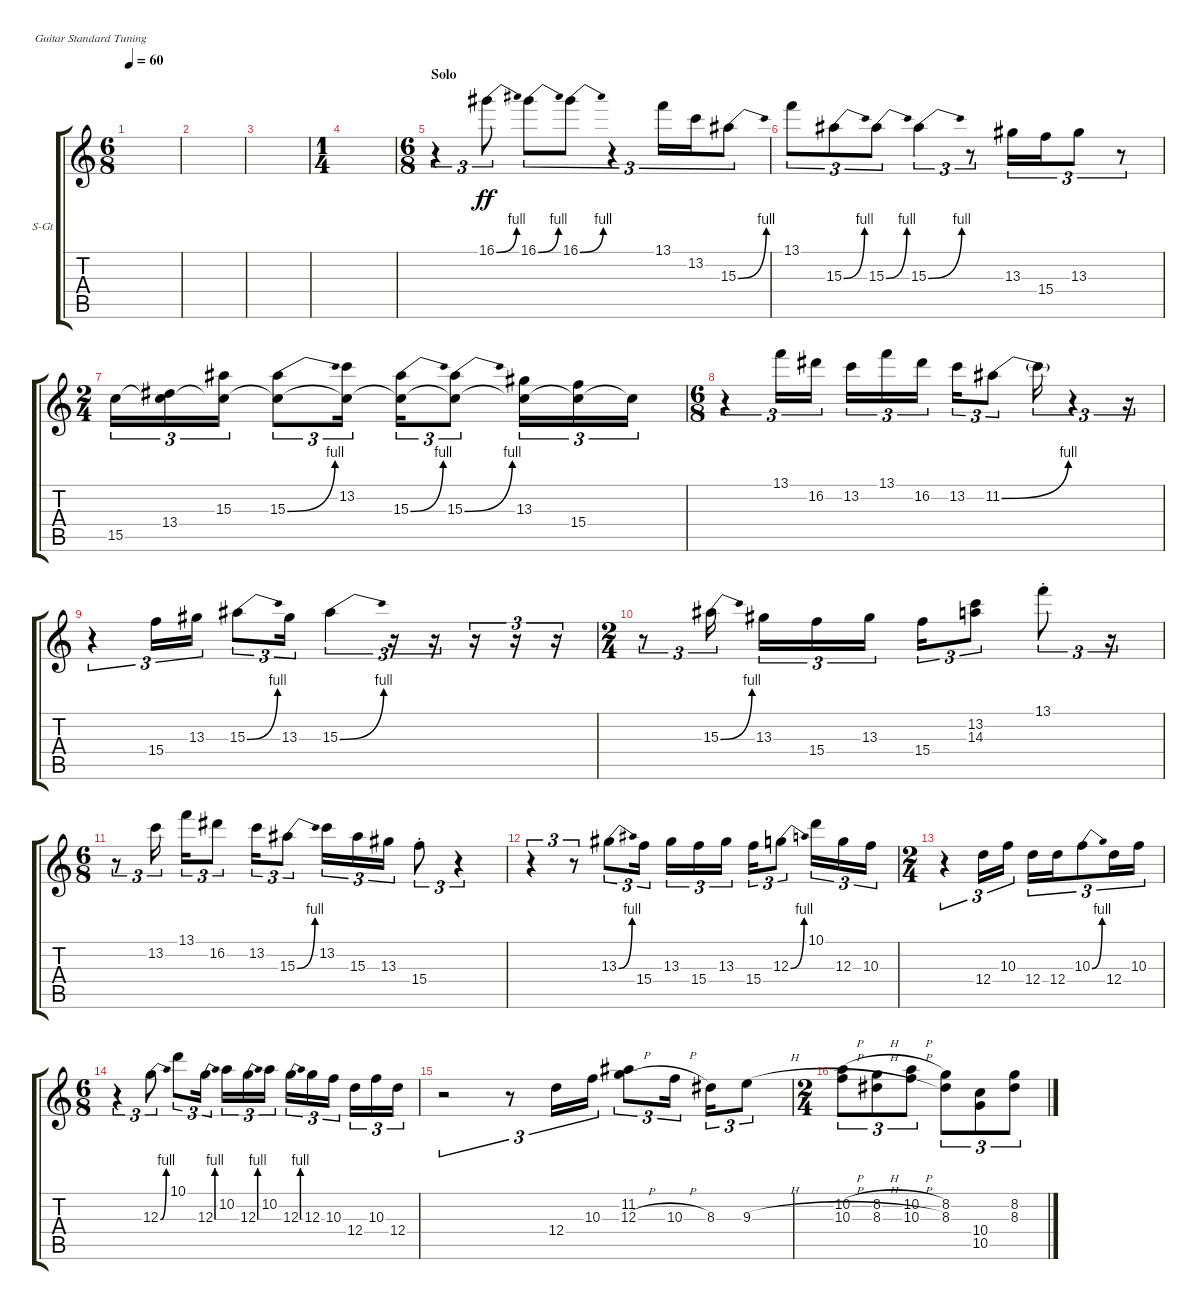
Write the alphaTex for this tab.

\defaultSystemsLayout 4
\bracketExtendMode groupsimilarinstruments
\firstSystemTrackNameOrientation horizontal
\otherSystemsTrackNameOrientation horizontal
\track ("Lead guitar" "S-Gt") {instrument electricguitarjazz}
\staff {score tabs}
\tuning (E4 B3 G3 D3 A2 E2)
\ts (6 8)
\tempo 60
\clef g2
\ks c
|
|
|
\ts (1 4)
|
\ts (6 8)
\section ("" "Solo")
r.4{tu (3 2)} 16.1{be (bend 0 0 15 4)}.8{tu (3 2) dy ff} 16.1{be (bend 0 0 15 4)}.8{tu (3 2)} 16.1{be (bend 0 0 15 4)}.8{tu (3 2)} r.4{tu (3 2)} 13.1.16{tu (3 2)} 13.2.16{tu (3 2)} 15.3{be (bend 0 0 15 4)}.8{tu (3 2)} |
13.1.8{tu (3 2)} 15.3{be (bend 0 0 15 4)}.8{tu (3 2)} 15.3{be (bend 0 0 15 4)}.8{tu (3 2)} 15.3{be (bend 0 0 15 4)}.4{tu (3 2)} r.8{tu (3 2)} 13.3.16{tu (3 2)} 15.4.16{tu (3 2)} 13.3.8{tu (3 2)} r.8{tu (3 2)} |
\ts (2 4)
15.5.16{tu (3 2)} (13.4 15.5{t}).16{tu (3 2)} (15.3 15.5{t}).16{tu (3 2)} (15.3{be (bend 0 0 15 4)} 15.5{t}).8{tu (3 2)} (13.2 15.5{t}).16{tu (3 2)} (15.3{be (bend 0 0 15 4)} 15.5{t}).16{tu (3 2)} (15.3{be (bend 0 0 15 4)} 15.5{t}).8{tu (3 2)} (13.3 15.5{t}).16{tu (3 2)} (15.4 15.5{t}).16{tu (3 2)} 15.5{t}.16{tu (3 2)} |
\ts (6 8)
r.4{tu (3 2)} 13.1.16{tu (3 2)} 16.2.16{tu (3 2)} 13.2.16{tu (3 2)} 13.1.16{tu (3 2)} 16.2.16{tu (3 2)} 13.2.16{tu (3 2)} 11.2{be (bend 0 0 15 4)}.8{tu (3 2)} 11.2{t}.16{tu (3 2)} r.4{tu (3 2)} r.16{tu (3 2)} |
r.4{tu (3 2)} 15.4.16{tu (3 2)} 13.3.16{tu (3 2)} 15.3{be (bend 0 0 15 4)}.8{tu (3 2)} 13.3.16{tu (3 2)} 15.3{be (bend 0 0 15 4)}.4{tu (3 2)} r.16{tu (3 2)} r.16{tu (3 2)} r.16{tu (3 2)} r.16{tu (3 2)} r.16{tu (3 2)} |
\ts (2 4)
r.8{tu (3 2)} 15.3{be (bend 0 0 15 4)}.16{tu (3 2)} 13.3.16{tu (3 2)} 15.4.16{tu (3 2)} 13.3.16{tu (3 2)} 15.4.16{tu (3 2)} (14.3 13.2).8{tu (3 2)} 13.1{st}.8{tu (3 2)} r.16{tu (3 2)} |
\ts (6 8)
r.8{tu (3 2)} 13.2.16{tu (3 2)} 13.1.16{tu (3 2)} 16.2.8{tu (3 2)} 13.2.16{tu (3 2)} 15.3{be (bend 0 0 15 4)}.8{tu (3 2)} 13.2.16{tu (3 2)} 15.3.16{tu (3 2)} 13.3.16{tu (3 2)} 15.4{st}.8{tu (3 2)} r.4{tu (3 2)} |
r.4{tu (3 2)} r.8{tu (3 2)} 13.3{be (bend 0 0 15 4)}.8{tu (3 2)} 15.4.16{tu (3 2)} 13.3.16{tu (3 2)} 15.4.16{tu (3 2)} 13.3.16{tu (3 2)} 15.4.16{tu (3 2)} 12.3{be (bend 0 0 15 4)}.8{tu (3 2)} 10.1.16{tu (3 2)} 12.3.16{tu (3 2)} 10.3.16{tu (3 2)} |
\ts (2 4)
r.4{tu (3 2)} 12.4.16{tu (3 2)} 10.3.16{tu (3 2)} 12.4.16{tu (3 2)} 12.4.16{tu (3 2)} 10.3{be (bend 0 0 15 4)}.8{tu (3 2)} 12.4.16{tu (3 2)} 10.3.16{tu (3 2)} |
\ts (6 8)
r.4{tu (3 2)} 12.3{be (bend 0 0 15 4)}.8{tu (3 2)} 10.1.8{tu (3 2)} 12.3{be (bend 0 0 15 4)}.16{tu (3 2)} 10.2.16{tu (3 2)} 12.3{be (bend 0 0 15 4)}.16{tu (3 2)} 10.2.16{tu (3 2)} 12.3{be (bend 0 0 15 4)}.16{tu (3 2)} 12.3.16{tu (3 2)} 10.3.16{tu (3 2)} 12.4.16{tu (3 2)} 10.3.16{tu (3 2)} 12.4.16{tu (3 2)} |
r.2{tu (3 2)} r.8{tu (3 2)} 12.4.16{tu (3 2)} 10.3.16{tu (3 2)} (11.2 12.3{h}).8{tu (3 2)} 10.3{h}.16{tu (3 2)} 8.3.16{tu (3 2)} 9.3{h}.8{tu (3 2)} |
\ts (2 4)
(10.2{h} 10.3{h}).8{tu (3 2)} (8.3{h} 8.2{h}).8{tu (3 2)} (10.3{h} 10.2{h}).8{tu (3 2)} (8.2 8.3).8{tu (3 2)} (10.4 10.5).8{tu (3 2)} (8.3 8.2).8{tu (3 2)}
